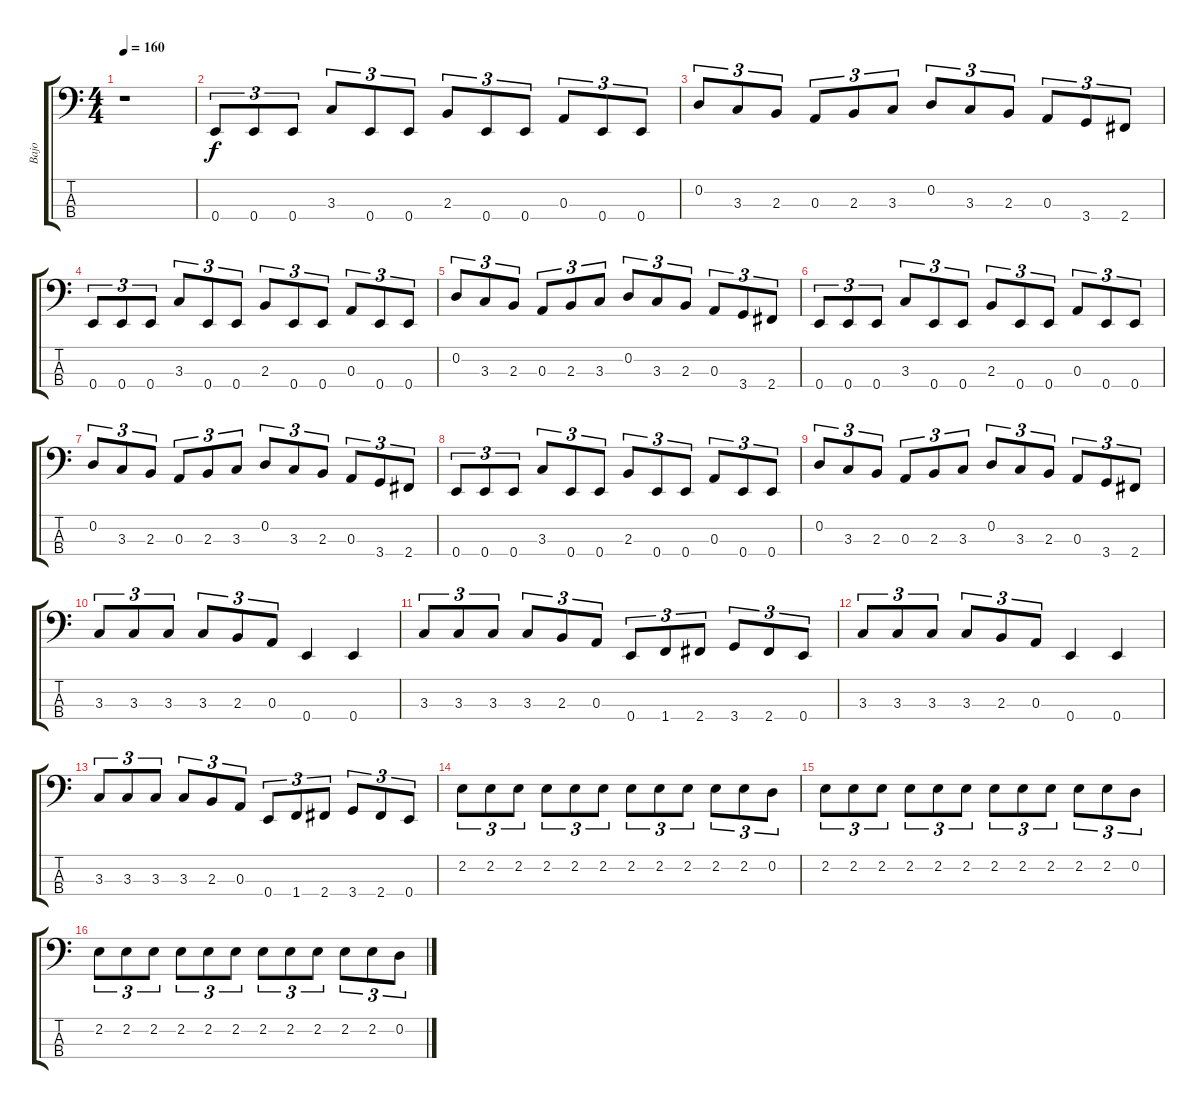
\track ("Bajo" "Bajo") {instrument electricbasspick}
\staff {score tabs}
\tuning (G2 D2 A1 E1) {hide}
\ts (4 4)
\tempo 160
\clef f4
\ks c
r.1{dy f instrument electricbasspick} |
0.4.8{tu (3 2)} 0.4.8{tu (3 2)} 0.4.8{tu (3 2)} 3.3.8{tu (3 2)} 0.4.8{tu (3 2)} 0.4.8{tu (3 2)} 2.3.8{tu (3 2)} 0.4.8{tu (3 2)} 0.4.8{tu (3 2)} 0.3.8{tu (3 2)} 0.4.8{tu (3 2)} 0.4.8{tu (3 2)} |
0.2.8{tu (3 2)} 3.3.8{tu (3 2)} 2.3.8{tu (3 2)} 0.3.8{tu (3 2)} 2.3.8{tu (3 2)} 3.3.8{tu (3 2)} 0.2.8{tu (3 2)} 3.3.8{tu (3 2)} 2.3.8{tu (3 2)} 0.3.8{tu (3 2)} 3.4.8{tu (3 2)} 2.4.8{tu (3 2)} |
0.4.8{tu (3 2)} 0.4.8{tu (3 2)} 0.4.8{tu (3 2)} 3.3.8{tu (3 2)} 0.4.8{tu (3 2)} 0.4.8{tu (3 2)} 2.3.8{tu (3 2)} 0.4.8{tu (3 2)} 0.4.8{tu (3 2)} 0.3.8{tu (3 2)} 0.4.8{tu (3 2)} 0.4.8{tu (3 2)} |
0.2.8{tu (3 2)} 3.3.8{tu (3 2)} 2.3.8{tu (3 2)} 0.3.8{tu (3 2)} 2.3.8{tu (3 2)} 3.3.8{tu (3 2)} 0.2.8{tu (3 2)} 3.3.8{tu (3 2)} 2.3.8{tu (3 2)} 0.3.8{tu (3 2)} 3.4.8{tu (3 2)} 2.4.8{tu (3 2)} |
0.4.8{tu (3 2)} 0.4.8{tu (3 2)} 0.4.8{tu (3 2)} 3.3.8{tu (3 2)} 0.4.8{tu (3 2)} 0.4.8{tu (3 2)} 2.3.8{tu (3 2)} 0.4.8{tu (3 2)} 0.4.8{tu (3 2)} 0.3.8{tu (3 2)} 0.4.8{tu (3 2)} 0.4.8{tu (3 2)} |
0.2.8{tu (3 2)} 3.3.8{tu (3 2)} 2.3.8{tu (3 2)} 0.3.8{tu (3 2)} 2.3.8{tu (3 2)} 3.3.8{tu (3 2)} 0.2.8{tu (3 2)} 3.3.8{tu (3 2)} 2.3.8{tu (3 2)} 0.3.8{tu (3 2)} 3.4.8{tu (3 2)} 2.4.8{tu (3 2)} |
0.4.8{tu (3 2)} 0.4.8{tu (3 2)} 0.4.8{tu (3 2)} 3.3.8{tu (3 2)} 0.4.8{tu (3 2)} 0.4.8{tu (3 2)} 2.3.8{tu (3 2)} 0.4.8{tu (3 2)} 0.4.8{tu (3 2)} 0.3.8{tu (3 2)} 0.4.8{tu (3 2)} 0.4.8{tu (3 2)} |
0.2.8{tu (3 2)} 3.3.8{tu (3 2)} 2.3.8{tu (3 2)} 0.3.8{tu (3 2)} 2.3.8{tu (3 2)} 3.3.8{tu (3 2)} 0.2.8{tu (3 2)} 3.3.8{tu (3 2)} 2.3.8{tu (3 2)} 0.3.8{tu (3 2)} 3.4.8{tu (3 2)} 2.4.8{tu (3 2)} |
3.3.8{tu (3 2)} 3.3.8{tu (3 2)} 3.3.8{tu (3 2)} 3.3.8{tu (3 2)} 2.3.8{tu (3 2)} 0.3.8{tu (3 2)} 0.4.4 0.4.4 |
3.3.8{tu (3 2)} 3.3.8{tu (3 2)} 3.3.8{tu (3 2)} 3.3.8{tu (3 2)} 2.3.8{tu (3 2)} 0.3.8{tu (3 2)} 0.4.8{tu (3 2)} 1.4.8{tu (3 2)} 2.4.8{tu (3 2)} 3.4.8{tu (3 2)} 2.4.8{tu (3 2)} 0.4.8{tu (3 2)} |
3.3.8{tu (3 2)} 3.3.8{tu (3 2)} 3.3.8{tu (3 2)} 3.3.8{tu (3 2)} 2.3.8{tu (3 2)} 0.3.8{tu (3 2)} 0.4.4 0.4.4 |
3.3.8{tu (3 2)} 3.3.8{tu (3 2)} 3.3.8{tu (3 2)} 3.3.8{tu (3 2)} 2.3.8{tu (3 2)} 0.3.8{tu (3 2)} 0.4.8{tu (3 2)} 1.4.8{tu (3 2)} 2.4.8{tu (3 2)} 3.4.8{tu (3 2)} 2.4.8{tu (3 2)} 0.4.8{tu (3 2)} |
2.2.8{tu (3 2)} 2.2.8{tu (3 2)} 2.2.8{tu (3 2)} 2.2.8{tu (3 2)} 2.2.8{tu (3 2)} 2.2.8{tu (3 2)} 2.2.8{tu (3 2)} 2.2.8{tu (3 2)} 2.2.8{tu (3 2)} 2.2.8{tu (3 2)} 2.2.8{tu (3 2)} 0.2.8{tu (3 2)} |
2.2.8{tu (3 2)} 2.2.8{tu (3 2)} 2.2.8{tu (3 2)} 2.2.8{tu (3 2)} 2.2.8{tu (3 2)} 2.2.8{tu (3 2)} 2.2.8{tu (3 2)} 2.2.8{tu (3 2)} 2.2.8{tu (3 2)} 2.2.8{tu (3 2)} 2.2.8{tu (3 2)} 0.2.8{tu (3 2)} |
2.2.8{tu (3 2)} 2.2.8{tu (3 2)} 2.2.8{tu (3 2)} 2.2.8{tu (3 2)} 2.2.8{tu (3 2)} 2.2.8{tu (3 2)} 2.2.8{tu (3 2)} 2.2.8{tu (3 2)} 2.2.8{tu (3 2)} 2.2.8{tu (3 2)} 2.2.8{tu (3 2)} 0.2.8{tu (3 2)}
